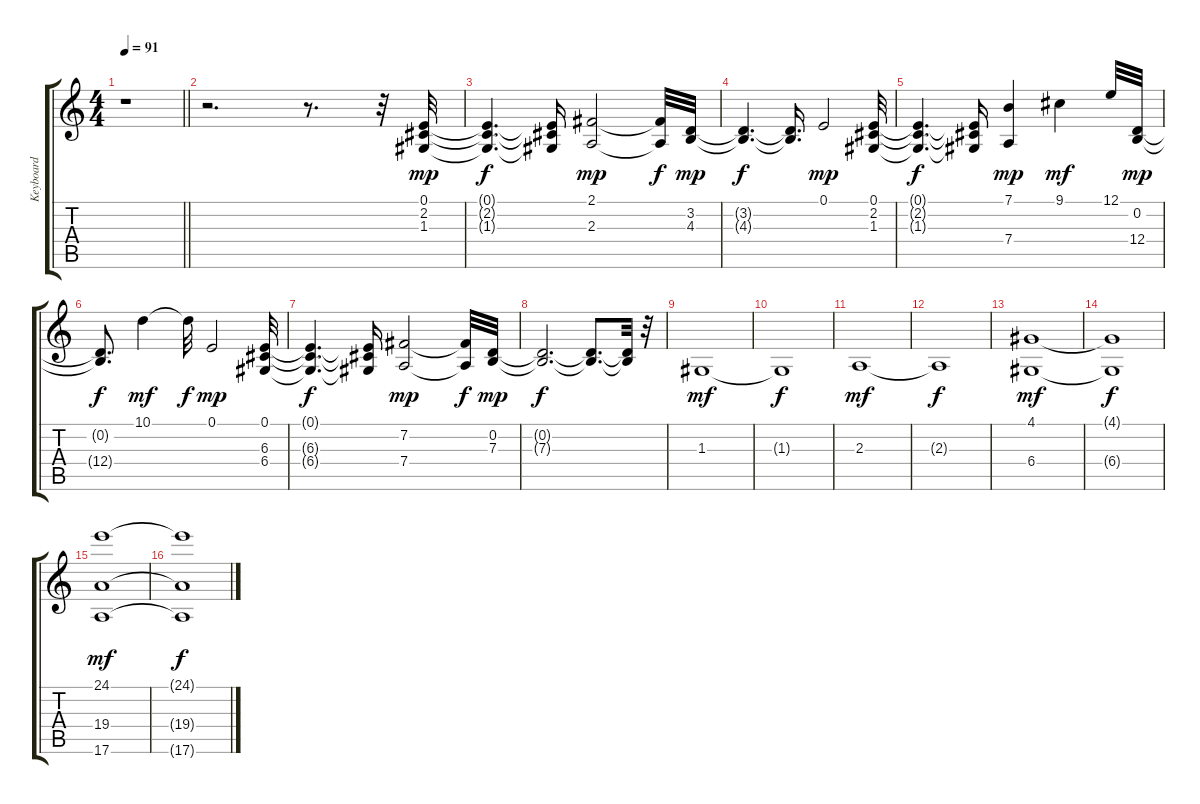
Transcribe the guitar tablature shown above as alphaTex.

\track ("Keyboard " "Keyboard ") {instrument stringensemble2}
\staff {score tabs}
\tuning (E4 B3 G3 D3 A2 E2) {hide}
\ts (4 4)
\tempo 91
\clef g2
\barLineRight lightlight
\ks c
r.1{dy f} |
\section ("" "")
r.2{d} r.8{d} r.32 (0.1 2.2 1.3).32{dy mp} |
(0.1{t} 2.2{t} 1.3{t}).4{d dy f} (0.1{t} 2.2{t} 1.3{t}).16 (2.1 2.3).2{dy mp} (2.1{t} 2.3{t}).32{dy f} (3.2 4.3).32{dy mp} |
(3.2{t} 4.3{t}).4{d dy f} (3.2{t} 4.3{t}).16{d} 0.1.2{dy mp} (0.1 2.2 1.3).32 |
(0.1{t} 2.2{t} 1.3{t}).4{d dy f} (0.1{t} 2.2{t} 1.3{t}).16 (7.1 7.4).4{dy mp} 9.1.4{dy mf} 12.1.32 (0.2 12.4).32{dy mp} |
(0.2{t} 12.4{t}).8{d dy f} 10.1.4{dy mf} 10.1{t}.32{dy f} 0.1.2{dy mp} (0.1 6.3 6.4).32 |
(0.1{t} 6.3{t} 6.4{t}).4{d dy f} (0.1{t} 6.3{t} 6.4{t}).16 (7.2 7.4).2{dy mp} (7.2{t} 7.4{t}).32{dy f} (0.2 7.3).32{dy mp} |
(0.2{t} 7.3{t}).2{d dy f} (0.2{t} 7.3{t}).8{d} (0.2{t} 7.3{t}).32 r.32 |
1.3.1{dy mf} |
1.3{t}.1{dy f} |
2.3.1{dy mf} |
2.3{t}.1{dy f} |
(4.1 6.4).1{dy mf} |
(4.1{t} 6.4{t}).1{dy f} |
(24.1 19.4 17.6).1{dy mf} |
(24.1{t} 19.4{t} 17.6{t}).1{dy f}
